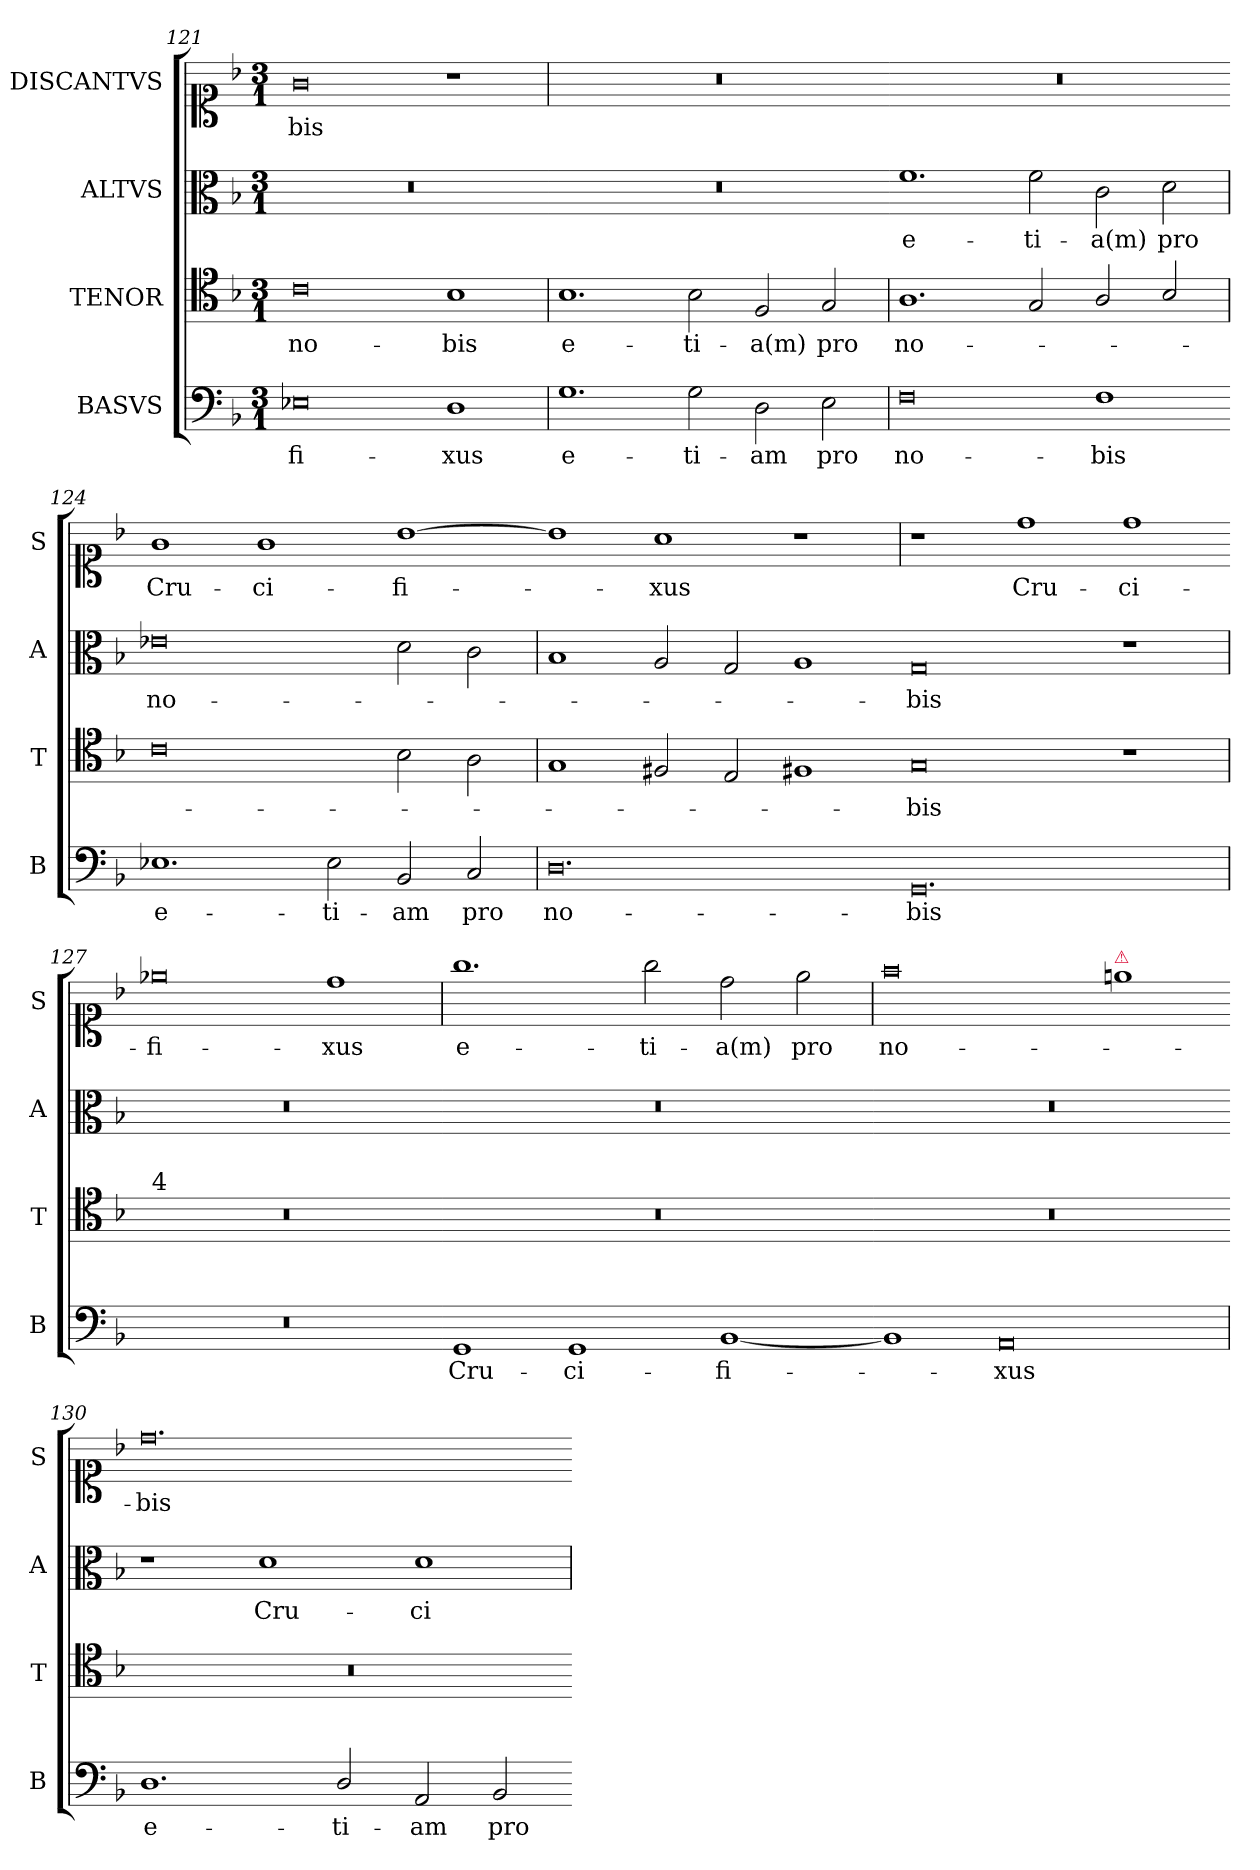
**kern	**text	**kern	**text	**kern	**text	**kern	**text
*part4	*part4	*part3	*part3	*part2	*part2	*part1	*part1
*staff4	*staff4	*staff3	*staff3	*staff2	*staff2	*staff1	*staff1
*I"BASVS	*	*I"TENOR	*	*I"ALTVS	*	*I"DISCANTVS	*
*I'B	*	*I'T	*	*I'A	*	*I'S	*
*clefF4	*	*clefC4	*	*clefC3	*	*clefC1	*
*k[b-]	*	*k[b-]	*	*k[b-]	*	*k[b-]	*
*G:dor	*	*G:dor	*	*G:dor	*	*G:dor	*
*M3/1	*	*M3/1	*	*M3/1	*	*M3/1	*
=121	=121	=121	=121	=121	=121	=121	=121
0E-X	-fi-	0c	no-	0.r	.	0g	-bis
1D	-xus	1B-	-bis	.	.	1r	.
=122	=122	=122	=122	=122-	=122	=122	=122
1.G	e-	1.B-	e-	0.r	.	0.r	.
2G\	-ti-	2B-\	-ti-	.	.	.	.
2D\	-am	2F/	-a(m)	.	.	.	.
2E\	pro	2G/	pro	.	.	.	.
=123	=123-	=123	=123-	=123	=123-	=123-	=123-
0F	no-	1.A	no-	1.f	e-	0.r	.
.	.	2G/	.	2f\	-ti-	.	.
1F	-bis	2A/	.	2c\	-a(m)	.	.
.	.	2B-/	.	2d\	pro	.	.
=124-	=124	=124	=124	=124	=124	=124	=124
!	!LO:LY:i	!	!	!	!	!	!
1.E-X	e-	0c	.	0e-X	no-	1g	Cru-
.	.	.	.	.	.	1g	-ci-
!	!LO:LY:i	!	!	!	!	!	!
2E-\	-ti-	.	.	.	.	.	.
!	!LO:LY:i	!	!	!	!	!	!
2BB-/	-am	2B-\	.	2d\	.	[1b-	-fi-
!	!LO:LY:i	!	!	!	!	!	!
2C/	pro	2A\	.	2c\	.	.	.
=125	=125-	=125	=125-	=125	=125-	=125-	=125-
!	!LO:LY:i	!	!	!	!	!	!
0.D	no-	1G	.	1B-	.	1b-]	.
.	.	2F#X/	.	2A/	.	1a	-xus
.	.	2E/	.	2G/	.	.	.
.	.	1F#X	.	1A	.	1r	.
=126-	=126	=126-	=126	=126-	=126	=126	=126
!	!LO:LY:i	!	!	!	!	!	!
0.GG	-bis	0G	-bis	0G	-bis	1r	.
!	!	!	!	!	!	!	!LO:LY:i
.	.	.	.	.	.	1dd	Cru-
!	!	!	!	!	!	!	!LO:LY:i
.	.	1r	.	1r	.	1dd	-ci-
=127	=127-	=127	=127-	=127	=127-	=127-	=127-
!	!	!LO:TX:a:t=4	!	!	!	!	!
!	!	!	!	!	!	!	!LO:LY:i
0.r	.	0.r	.	0.r	.	0ee-X	-fi-
!	!	!	!	!	!	!	!LO:LY:i
.	.	.	.	.	.	1dd	-xus
=128-	=128	=128-	=128	=128-	=128	=128	=128
!	!LO:LY:i	!	!	!	!	!	!
1GG	Cru-	0.r	.	0.r	.	1.gg	e-
!	!LO:LY:i	!	!	!	!	!	!
1GG	-ci-	.	.	.	.	.	.
.	.	.	.	.	.	2gg\	-ti-
!	!LO:LY:i	!	!	!	!	!	!
[1BB-	-fi-	.	.	.	.	2dd\	-a(m)
.	.	.	.	.	.	2ee\	pro
=129-	=129	=129-	=129	=129-	=129	=129	=129
1BB-]	.	0.r	.	0.r	.	0ff	no-
!	!LO:LY:i	!	!	!	!	!	!
0AA	-xus	.	.	.	.	.	.
!	!	!	!	!	!	!LO:TX:a:color=crimson:t=⚠	!
.	.	.	.	.	.	1een	.
=130	=130-	=130-	=130-	=130	=130-	=130-	=130-
!	!LO:LY:i	!	!	!	!	!	!
1.D	e-	0.r	.	1r	.	0.dd	-bis
.	.	.	.	1d	Cru-	.	.
!	!LO:LY:i	!	!	!	!	!	!
2D/	-ti-	.	.	.	.	.	.
!	!LO:LY:i	!	!	!	!	!	!
2AA/	-am	.	.	1d	-ci-	.	.
!	!LO:LY:i	!	!	!	!	!	!
2BB-/	pro	.	.	.	.	.	.
=-	=-	=-	=-	=	=-	=-	=-
*-	*-	*-	*-	*-	*-	*-	*-
